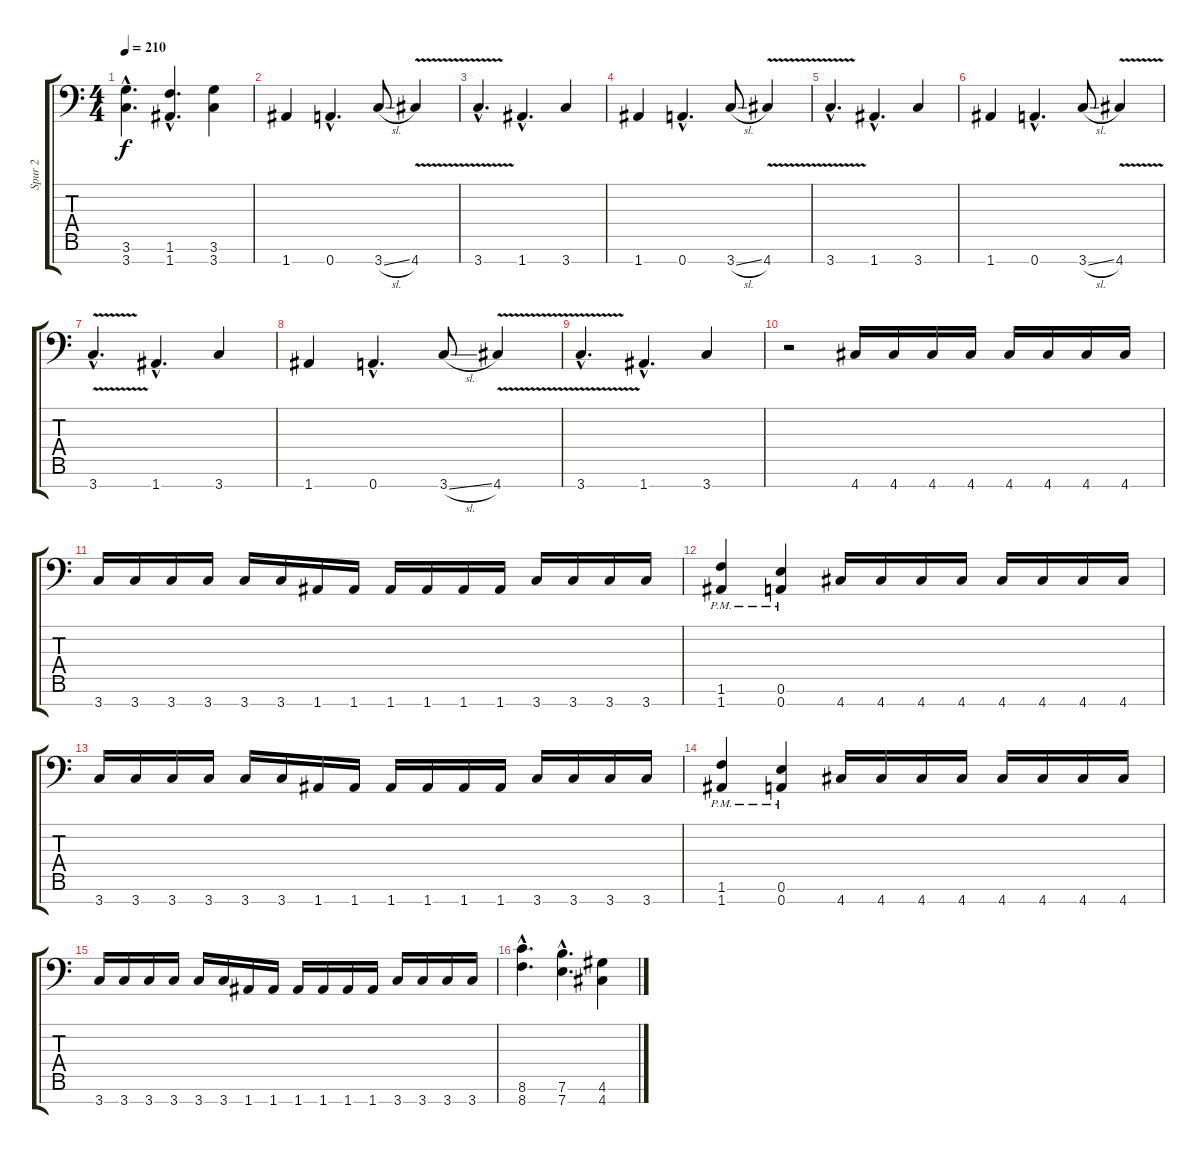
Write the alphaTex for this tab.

\track ("Spur 2" "Spur 2") {instrument distortionguitar}
\staff {score tabs}
\tuning (E4 B3 G3 D3 A2 E2 A1) {hide}
\ts (4 4)
\tempo 210
\clef f4
\ks c
(3.6{hac} 3.7{hac}).4{d dy f} (1.6{hac} 1.7{hac}).4{d} (3.6 3.7).4 |
1.7.4 0.7{hac}.4{d} 3.7{sl}.8 4.7{v}.4 |
3.7{v hac}.4{d} 1.7{hac}.4{d} 3.7.4 |
1.7.4 0.7{hac}.4{d} 3.7{sl}.8 4.7{v}.4 |
3.7{v hac}.4{d} 1.7{hac}.4{d} 3.7.4 |
1.7.4 0.7{hac}.4{d} 3.7{sl}.8 4.7{v}.4 |
3.7{v hac}.4{d} 1.7{hac}.4{d} 3.7.4 |
1.7.4 0.7{hac}.4{d} 3.7{sl}.8 4.7{v}.4 |
3.7{v hac}.4{d} 1.7{hac}.4{d} 3.7.4 |
r.2 4.7.16 4.7.16 4.7.16 4.7.16 4.7.16 4.7.16 4.7.16 4.7.16 |
3.7.16 3.7.16 3.7.16 3.7.16 3.7.16 3.7.16 1.7.16 1.7.16 1.7.16 1.7.16 1.7.16 1.7.16 3.7.16 3.7.16 3.7.16 3.7.16 |
(1.6{pm} 1.7{pm}).4 (0.6{pm} 0.7{pm}).4 4.7.16 4.7.16 4.7.16 4.7.16 4.7.16 4.7.16 4.7.16 4.7.16 |
3.7.16 3.7.16 3.7.16 3.7.16 3.7.16 3.7.16 1.7.16 1.7.16 1.7.16 1.7.16 1.7.16 1.7.16 3.7.16 3.7.16 3.7.16 3.7.16 |
(1.6{pm} 1.7{pm}).4 (0.6{pm} 0.7{pm}).4 4.7.16 4.7.16 4.7.16 4.7.16 4.7.16 4.7.16 4.7.16 4.7.16 |
3.7.16 3.7.16 3.7.16 3.7.16 3.7.16 3.7.16 1.7.16 1.7.16 1.7.16 1.7.16 1.7.16 1.7.16 3.7.16 3.7.16 3.7.16 3.7.16 |
(8.6{hac} 8.7{hac}).4{d} (7.6{hac} 7.7{hac}).4{d} (4.6 4.7).4
